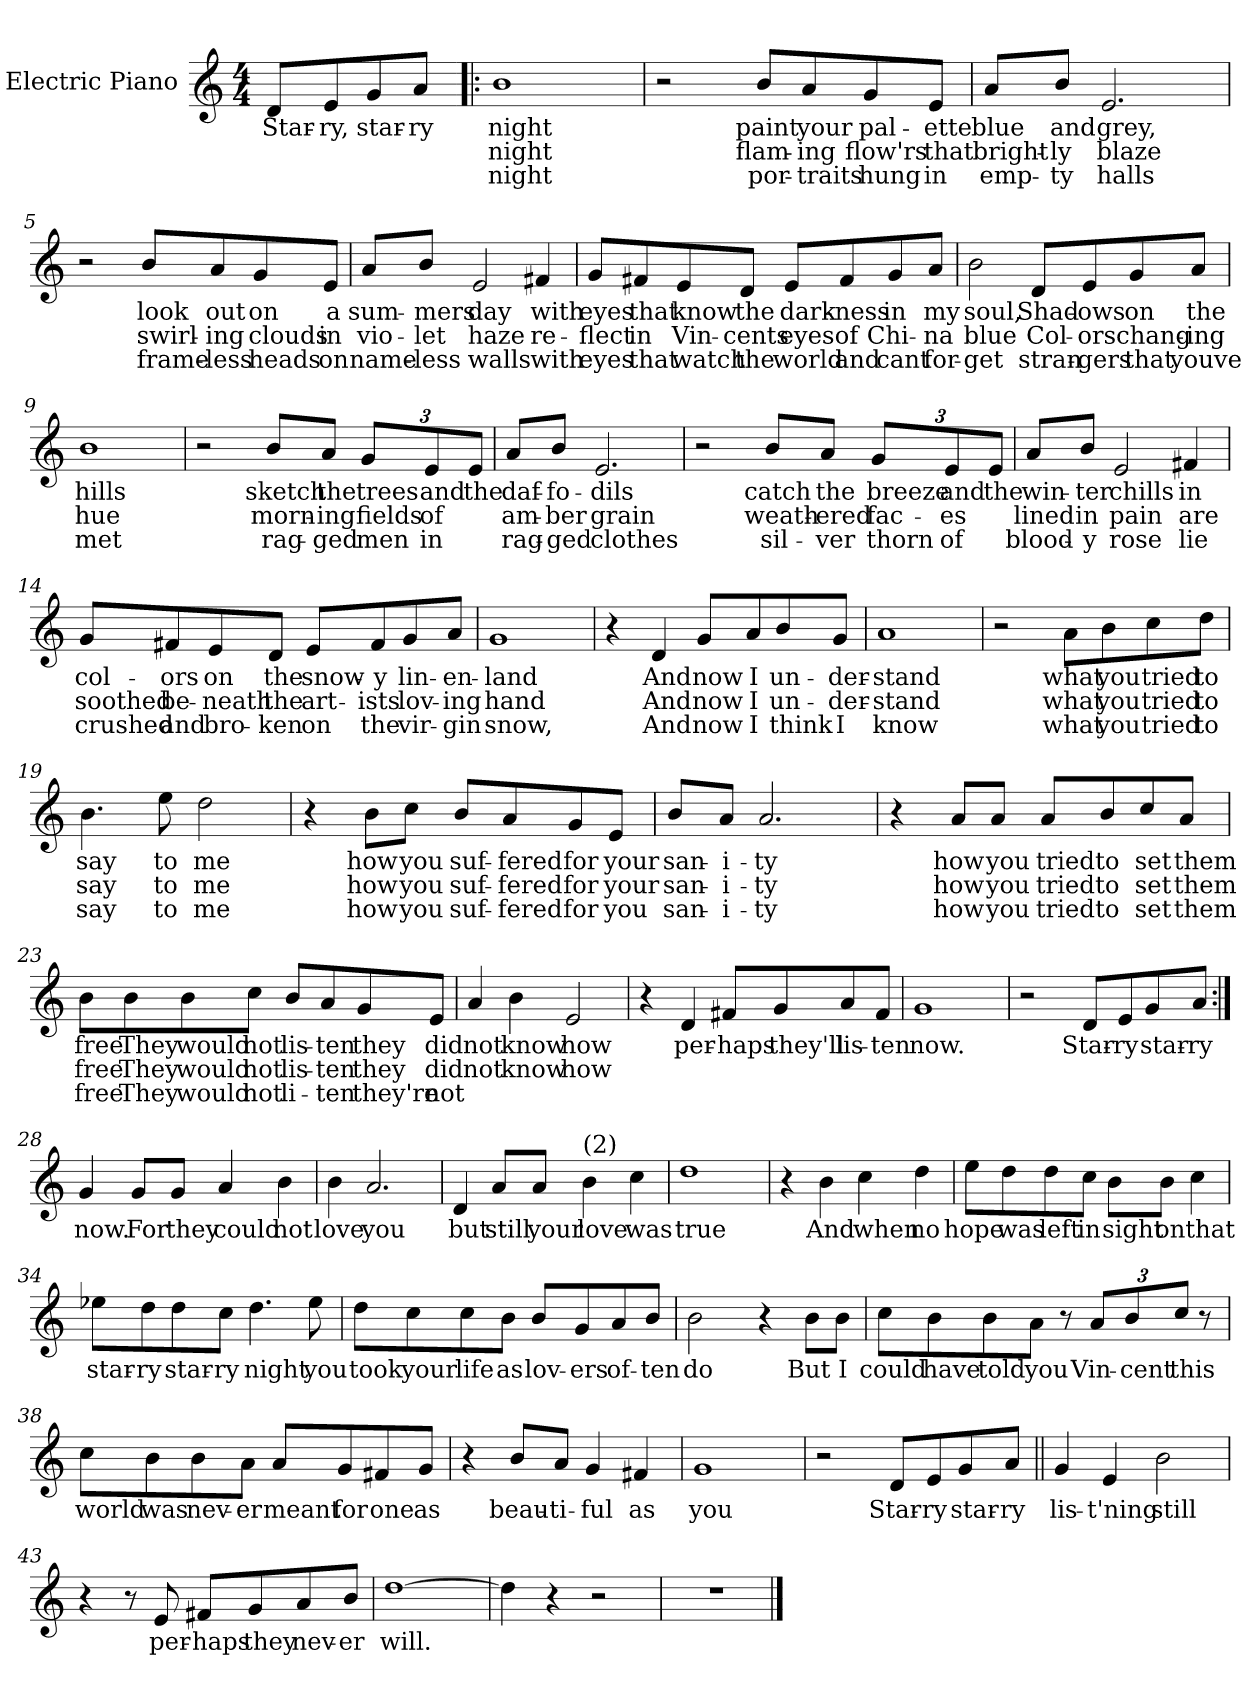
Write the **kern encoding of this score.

**kern	**text	**text	**text
*part1	*part1	*part1	*part1
*staff1	*staff1	*staff1	*staff1
*I"Electric Piano	*	*	*
*I'E.Pno	*	*	*
*clefG2	*	*	*
*k[]	*	*	*
*C:	*	*	*
*M4/4	*	*	*
=1	=1	=1	=1
8d/L	Star-	.	.
8e/	-ry,	.	.
8g/	star-	.	.
8a/J	-ry	.	.
=2!|:	=2!|:	=2!|:	=2!|:
1b	night	night	night
=3	=3	=3	=3
2r	.	.	.
8b/L	paint	flam-	por-
8a/	your	-ing	-traits
8g/	pal-	flow'rs	hung
8e/J	-ette	that	in
=4	=4	=4	=4
8a/L	blue	bright-	emp-
8b/J	and	-ly	-ty
2.e/	grey,	blaze	halls
!!LO:LB:g=z
=5	=5	=5	=5
2r	.	.	.
8b/L	look	swirl-	frame-
8a/	out	-ing	-less
8g/	on	clouds	heads
8e/J	a	in	on
=6	=6	=6	=6
8a/L	sum-	vio-	name-
8b/J	-mers	-let	-less
2e/	day	haze	walls
4f#X/	with	re-	with
=7	=7	=7	=7
8g/L	eyes	-flect	eyes
8f#X/	that	in	that
8e/	know	Vin-	watch
8d/J	the	-cents	the
8e/L	dark-	eyes	world
8f#/	-ness	of	and
8g/	in	Chi-	cant
8a/J	my	-na	for-
!!LO:LB:g=z
=8	=8	=8	=8
2b\	soul,	blue	-get
8d/L	Shad-	Col-	stran-
8e/	-ows	-ors	-gers
8g/	on	chang-	that
8a/J	the	-ing	youve
=9	=9	=9	=9
1b	hills	hue	met
=10	=10	=10	=10
2r	.	.	.
8b/L	sketch	morn-	rag-
8a/J	the	-ing	-ged
*Xbrackettup	*	*	*
12g/L	trees	fields	men
12e/	and	of	in
12e/J	the	.	.
=11	=11	=11	=11
8a/L	daf-	am-	rag-
8b/J	-fo-	-ber	-ged
2.e/	-dils	grain	clothes
!!LO:LB:g=z
=12	=12	=12	=12
2r	.	.	.
8b/L	catch	weath-	sil-
8a/J	the	-ered	-ver
12g/L	breeze	fac-	thorn
12e/	and	-es	of
12e/J	the	.	.
=13	=13	=13	=13
8a/L	win-	lined	blood-
8b/J	-ter	in	-y
2e/	chills	pain	rose
4f#X/	in	are	lie
=14	=14	=14	=14
8g/L	col-	soothed	crushed
8f#X/	-ors	be-	and
8e/	on	-neath	bro-
8d/J	the	the	-ken
8e/L	snow-	art-	on
8f#/	-y	-ists	the
8g/	lin-	lov-	vir-
8a/J	-en-	-ing	-gin
!!LO:LB:g=z
=15	=15	=15	=15
1g	land	hand	snow,
=16	=16	=16	=16
4r	.	.	.
4d/	And	And	And
8g/L	now	now	now
8a/	I	I	I
8b/	un-	un-	think
8g/J	-der-	-der-	I
=17	=17	=17	=17
1a	-stand	-stand	know
=18	=18	=18	=18
2r	.	.	.
8a\L	what	what	what
8b\	you	you	you
8cc\	tried	tried	tried
8dd\J	to	to	to
=19	=19	=19	=19
4.b\	say	say	say
8ee\	to	to	to
2dd\	me	me	me
!!LO:LB:g=z
=20	=20	=20	=20
4r	.	.	.
8b\L	how	how	how
8cc\J	you	you	you
8b/L	suf-	suf-	suf-
8a/	-fered	-fered	-fered
8g/	for	for	for
8e/J	your	your	you
=21	=21	=21	=21
8b/L	san-	san-	san-
8a/J	-i-	-i-	-i-
2.a/	-ty	-ty	-ty
=22	=22	=22	=22
4r	.	.	.
8a/L	how	how	how
8a/J	you	you	you
8a/L	tried	tried	tried
8b/	to	to	to
8cc/	set	set	set
8a/J	them	them	them
!!LO:PB:g=z
=23	=23	=23	=23
8b\L	free	free	free
8b\	They	They	They
8b\	would	would	would
8cc\J	not	not	not
8b/L	lis-	lis-	li-
8a/	-ten	-ten	-ten
8g/	they	they	they're
8e/J	did	did	not
=24	=24	=24	=24
4a/	not	not	.
4b\	know	know	.
2e/	how	how	.
=25	=25	=25	=25
4r	.	.	.
4d/	per-	.	.
8f#X/L	-haps	.	.
8g/	they'll	.	.
8a/	lis-	.	.
8f#/J	-ten	.	.
=26	=26	=26	=26
1g	now.	.	.
!!LO:LB:g=z
=27	=27	=27	=27
2r	.	.	.
8d/L	Star-	.	.
8e/	-ry	.	.
8g/	star-	.	.
8a/J	-ry	.	.
=28:|!	=28:|!	=28:|!	=28:|!
4g/	now.	.	.
8g/L	For	.	.
8g/J	they	.	.
4a/	could	.	.
4b\	not	.	.
=29	=29	=29	=29
4b\	love	.	.
2.a/	you	.	.
=30	=30	=30	=30
4d/	but	.	.
8a/L	still	.	.
8a/J	your	.	.
!LO:TX:a:t=(2)	!	!	!
4b\	love	.	.
4cc\	was	.	.
=31	=31	=31	=31
1dd	true	.	.
!!LO:LB:g=z
=32	=32	=32	=32
4r	.	.	.
4b\	And	.	.
4cc\	when	.	.
4dd\	no	.	.
=33	=33	=33	=33
8ee\L	hope	.	.
8dd\	was	.	.
8dd\	left	.	.
8cc\J	in	.	.
8b\L	sight	.	.
8b\J	on	.	.
4cc\	that	.	.
=34	=34	=34	=34
8ee-X\L	star-	.	.
8dd\	-ry	.	.
8dd\	star-	.	.
8cc\J	-ry	.	.
4.dd\	night	.	.
8ee-\	you	.	.
!!LO:LB:g=z
=35	=35	=35	=35
8dd\L	took	.	.
8cc\	your	.	.
8cc\	life	.	.
8b\J	as	.	.
8b/L	lov-	.	.
8g/	-ers	.	.
8a/	of-	.	.
8b/J	-ten	.	.
=36	=36	=36	=36
2b\	do	.	.
4r	.	.	.
8b\L	But	.	.
8b\J	I	.	.
=37	=37	=37	=37
8cc\L	could	.	.
8b\	have	.	.
8b\	told	.	.
8a\J	you	.	.
8r	.	.	.
12a/L	Vin-	.	.
12b/	-cent	.	.
12cc/J	this	.	.
8r	.	.	.
!!LO:LB:g=z
=38	=38	=38	=38
8cc\L	world	.	.
8b\	was	.	.
8b\	nev-	.	.
8a\J	-er	.	.
8a/L	meant	.	.
8g/	for	.	.
8f#X/	one	.	.
8g/J	as	.	.
=39	=39	=39	=39
4r	.	.	.
8b/L	beau-	.	.
8a/J	-ti-	.	.
4g/	-ful	.	.
4f#X/	as	.	.
=40	=40	=40	=40
1g	you	.	.
=41	=41	=41	=41
2r	.	.	.
8d/L	Star-	.	.
8e/	-ry	.	.
8g/	star-	.	.
8a/J	-ry	.	.
!!LO:LB:g=z
=42||	=42||	=42||	=42||
4g/	lis-	.	.
4e/	-t'ning	.	.
2b\	still	.	.
=43	=43	=43	=43
4r	.	.	.
8r	.	.	.
8e/	per-	.	.
8f#X/L	-haps	.	.
8g/	they	.	.
8a/	nev-	.	.
8b/J	-er	.	.
=44	=44	=44	=44
[1dd	will.	.	.
=45	=45	=45	=45
4dd\]	.	.	.
4r	.	.	.
2r	.	.	.
=46	=46	=46	=46
1r	.	.	.
==	==	==	==
*-	*-	*-	*-
